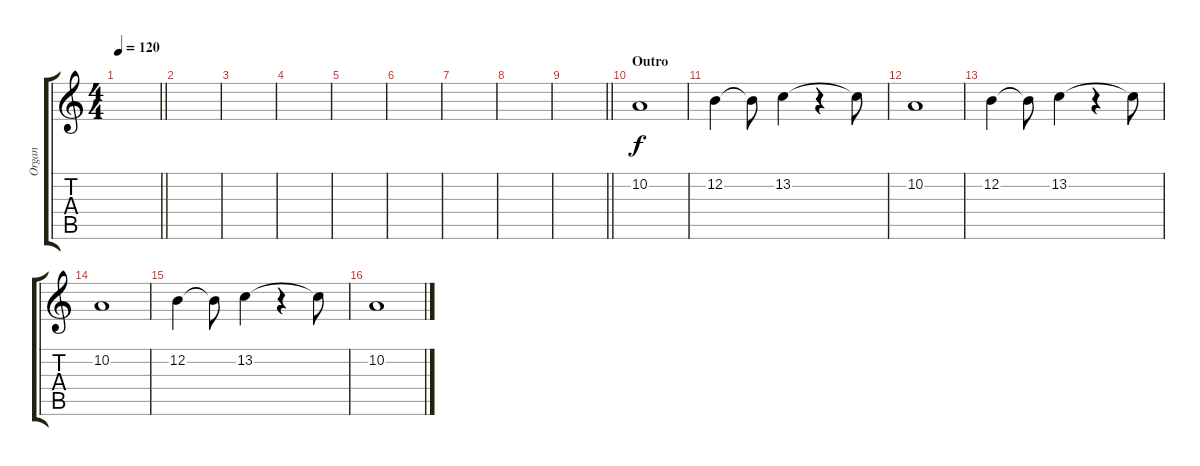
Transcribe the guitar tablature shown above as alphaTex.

\track ("Organ" "Organ") {instrument churchorgan}
\staff {score tabs}
\tuning (E4 B3 G3 D3 A2 E2) {hide}
\ts (4 4)
\tempo 120
\clef g2
\barLineRight lightlight
\ks c
|
|
|
|
|
|
|
|
\barLineRight lightlight
|
\section ("" "Outro")
10.2.1 |
12.2.4 12.2{t}.8 13.2.4 r.4 13.2{t}.8 |
10.2.1 |
12.2.4 12.2{t}.8 13.2.4 r.4 13.2{t}.8 |
10.2.1 |
12.2.4 12.2{t}.8 13.2.4 r.4 13.2{t}.8 |
10.2.1
